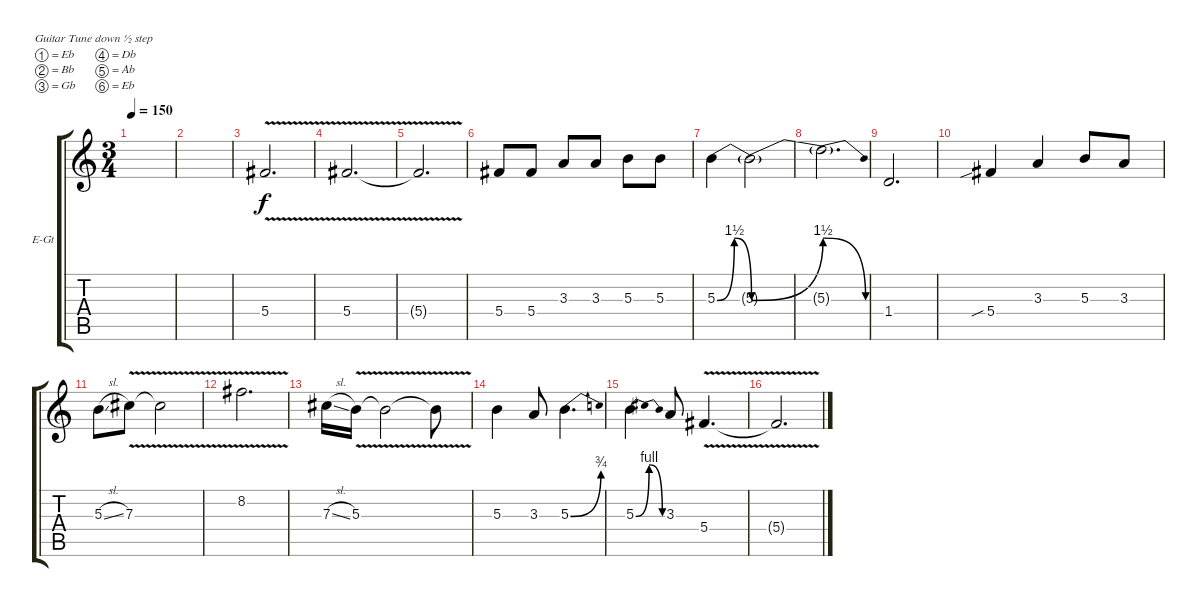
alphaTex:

\defaultSystemsLayout 4
\bracketExtendMode groupsimilarinstruments
\firstSystemTrackNameOrientation horizontal
\otherSystemsTrackNameOrientation horizontal
\track ("Myles distorition" "E-Gt") {instrument distortionguitar}
\staff {score tabs}
\tuning (Eb4 Bb3 Gb3 Db3 Ab2 Eb2)
\ts (3 4)
\tempo 150
\clef g2
\scale
0.333333
\ks c
|
\scale
0.333333 |
\scale
0.333333 5.4{v}.2{d dy f} |
\scale
0.333333 5.4{v}.2{d} |
\scale
0.333333 5.4{v t}.2{d} |
\scale
0.333333 5.4.8 5.4.8 3.3.8 3.3.8 5.3.8 5.3.8 |
\scale
0.333333 5.3{be (bendrelease 0 0 9 6 20.4 6 30 0)}.4 5.3{be (bend 0 0 0.6 6) t}.2 |
\scale
0.333333 5.3{be (release 42.6 6 55.8 0) t}.2{d} |
\scale
0.333333 1.4.2{d} |
\scale
0.333333 5.4{sib}.4 3.3.4 5.3.8 3.3.8 |
\scale
0.333333 5.3{sl}.8 7.3{v}.8 7.3{v t}.2 |
\scale
0.333333 8.2{v}.2{d} |
\scale
0.333333 7.3{sl}.16 5.3{v}.16 5.3{v t}.2 5.3{v t}.8 |
\scale
0.333333 5.3.4 3.3.8 5.3{be (bend 0 0 15.6 3)}.4{d} |
\scale
0.333333 5.3{be (bendrelease 0 0 10.2 4 17.4 4 21 0)}.4 3.3.8 5.4{v}.4{d} |
\scale
0.333333 5.4{v t}.2{d}
